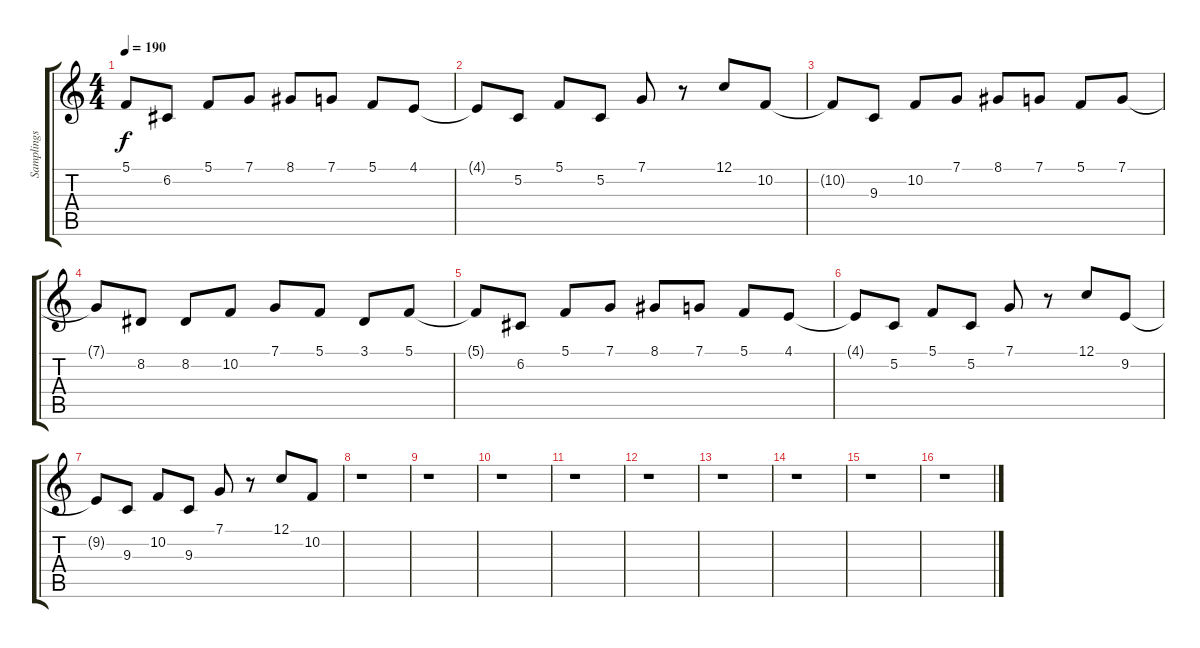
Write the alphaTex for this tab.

\track ("Samplings" "Samplings") {instrument drawbarorgan}
\staff {score tabs}
\tuning (C4 G3 Eb3 Bb2 F2 C2) {hide}
\ts (4 4)
\tempo 190
\clef g2
\ks c
5.1{t}.8{dy f} 6.2.8 5.1.8 7.1.8 8.1.8 7.1.8 5.1.8 4.1.8 |
4.1{t}.8 5.2.8 5.1.8 5.2.8 7.1.8 r.8 12.1.8 10.2.8 |
10.2{t}.8 9.3.8 10.2.8 7.1.8 8.1.8 7.1.8 5.1.8 7.1.8 |
7.1{t}.8 8.2.8 8.2.8 10.2.8 7.1.8 5.1.8 3.1.8 5.1.8 |
5.1{t}.8 6.2.8 5.1.8 7.1.8 8.1.8 7.1.8 5.1.8 4.1.8 |
4.1{t}.8 5.2.8 5.1.8 5.2.8 7.1.8 r.8 12.1.8 9.2.8 |
9.2{t}.8 9.3.8 10.2.8 9.3.8 7.1.8 r.8 12.1.8 10.2.8 |
r.1 |
r.1 |
r.1 |
r.1 |
r.1 |
r.1 |
r.1 |
r.1 |
r.1
